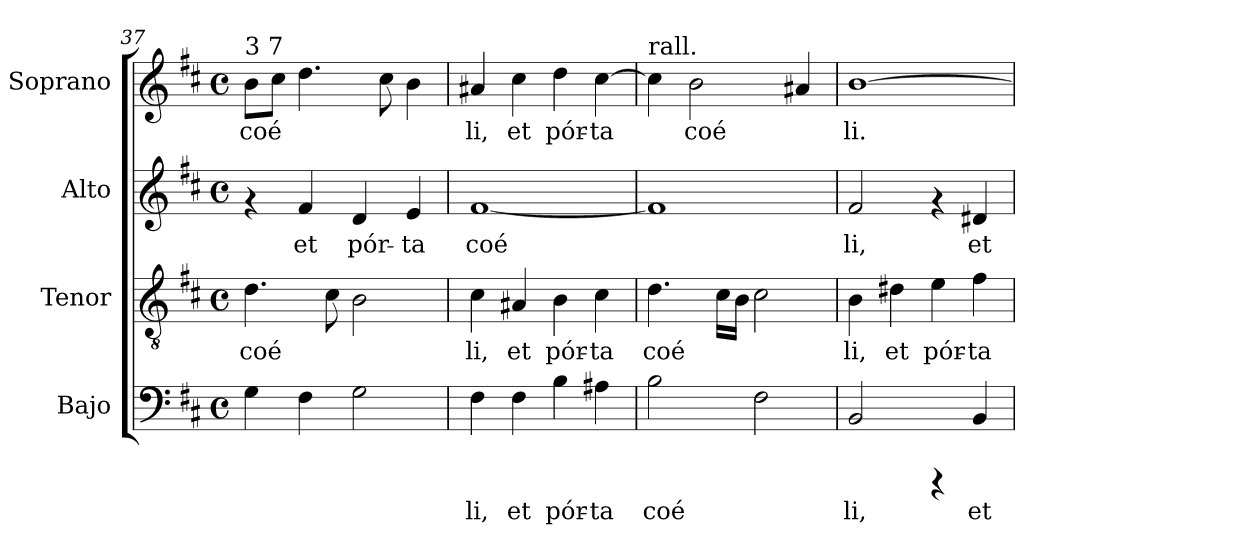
**kern	**text	**kern	**text	**kern	**text	**kern	**text
*part4	*part4	*part3	*part3	*part2	*part2	*part1	*part1
*staff4	*staff4	*staff3	*staff3	*staff2	*staff2	*staff1	*staff1
*I"Bajo	*	*I"Tenor	*	*I"Alto	*	*I"Soprano	*
*I'B.	*	*I'T.	*	*I'A.	*	*I'S.	*
!!LO:LB:g=z
*clefF4	*	*clefGv2	*	*clefG2	*	*clefG2	*
*k[f#c#]	*	*k[f#c#]	*	*k[f#c#]	*	*k[f#c#]	*
*D:	*	*D:	*	*D:	*	*D:	*
*M4/4	*	*M4/4	*	*M4/4	*	*M4/4	*
*met(c)	*	*met(c)	*	*met(c)	*	*met(c)	*
=37	=37	=37	=37	=37	=37	=37	=37
!	!	!	!	!	!	!LO:TX:a:t=3 7	!
!	!LO:LY:b:cj	!	!LO:LY:b:cj	!	!	!	!LO:LY:b:cj
4G\	--	4.d\	coé-	4rf	.	8b\L	coé-
!	!	!	!	!	!	!	!LO:LY:b:cj
.	.	.	.	.	.	8cc#\J	--
!	!LO:LY:b:cj	!	!	!	!LO:LY:b:cj	!	!LO:LY:b:cj
4F#\	--	.	.	4f#/	et	4.dd\	--
!	!	!	!LO:LY:b:cj	!	!	!	!
.	.	8c#\	--	.	.	.	.
!	!LO:LY:b:cj	!	!LO:LY:b:cj	!	!LO:LY:b:cj	!	!
2G\	--	2B\	--	4d/	pór-	.	.
!	!	!	!	!	!	!	!LO:LY:b:cj
.	.	.	.	.	.	8cc#\	--
!	!	!	!	!	!LO:LY:b:cj	!	!LO:LY:b:cj
.	.	.	.	4e/	-ta	4b\	--
=38	=38	=38	=38	=38	=38	=38	=38
!	!LO:LY:b:cj	!	!LO:LY:b:cj	!	!LO:LY:b:cj	!	!LO:LY:b:cj
4F#\	-li,	4c#\	-li,	[<1f#	coé-	4a#X/	-li,
!	!LO:LY:b:cj	!	!LO:LY:b:cj	!	!	!	!LO:LY:b:cj
4F#\	et	4A#X/	et	.	.	4cc#\	et
!	!LO:LY:b:cj	!	!LO:LY:b:cj	!	!	!	!LO:LY:b:cj
4B\	pór-	4B\	pór-	.	.	4dd\	pór-
!	!LO:LY:b:cj	!	!LO:LY:b:cj	!	!	!	!LO:LY:b:cj
4A#X\	-ta	4c#\	-ta	.	.	[>4cc#\	-ta
=39	=39	=39	=39	=39	=39	=39	=39
!	!	!	!	!	!	!LO:TX:a:t=rall.	!
!	!LO:LY:b:cj	!	!LO:LY:b:cj	!	!LO:LY:b:cj	!	!LO:LY:b:cj
2B\	coé-	4.d\	coé-	1f#]	--	4cc#\]	.
!	!	!	!	!	!	!	!LO:LY:b:cj
.	.	.	.	.	.	2b\	coé-
!	!	!	!LO:LY:b:cj	!	!	!	!
.	.	16c#\L	--	.	.	.	.
!	!	!	!LO:LY:b:cj	!	!	!	!
.	.	16B\J	--	.	.	.	.
!	!LO:LY:b:cj	!	!LO:LY:b:cj	!	!	!	!
2F#\	--	2c#\	--	.	.	.	.
!	!	!	!	!	!	!	!LO:LY:b:cj
.	.	.	.	.	.	4a#X/	--
=40	=40	=40	=40	=40	=40	=40	=40
!	!LO:LY:b:cj	!	!LO:LY:b:cj	!	!LO:LY:b:cj	!	!LO:LY:b:cj
2BB/	-li,	4B\	-li,	2f#/	-li,	[>1b	-li.
!	!	!	!LO:LY:b:cj	!	!	!	!
.	.	4d#X\	et	.	.	.	.
!	!	!	!LO:LY:b:cj	!	!	!	!
4rCCC	.	4e\	pór-	4rf	.	.	.
!	!LO:LY:b:cj	!	!LO:LY:b:cj	!	!LO:LY:b:cj	!	!
4BB/	et	4f#\	-ta	4d#X/	et	.	.
=	=	=	=	=	=	=	=
*-	*-	*-	*-	*-	*-	*-	*-
